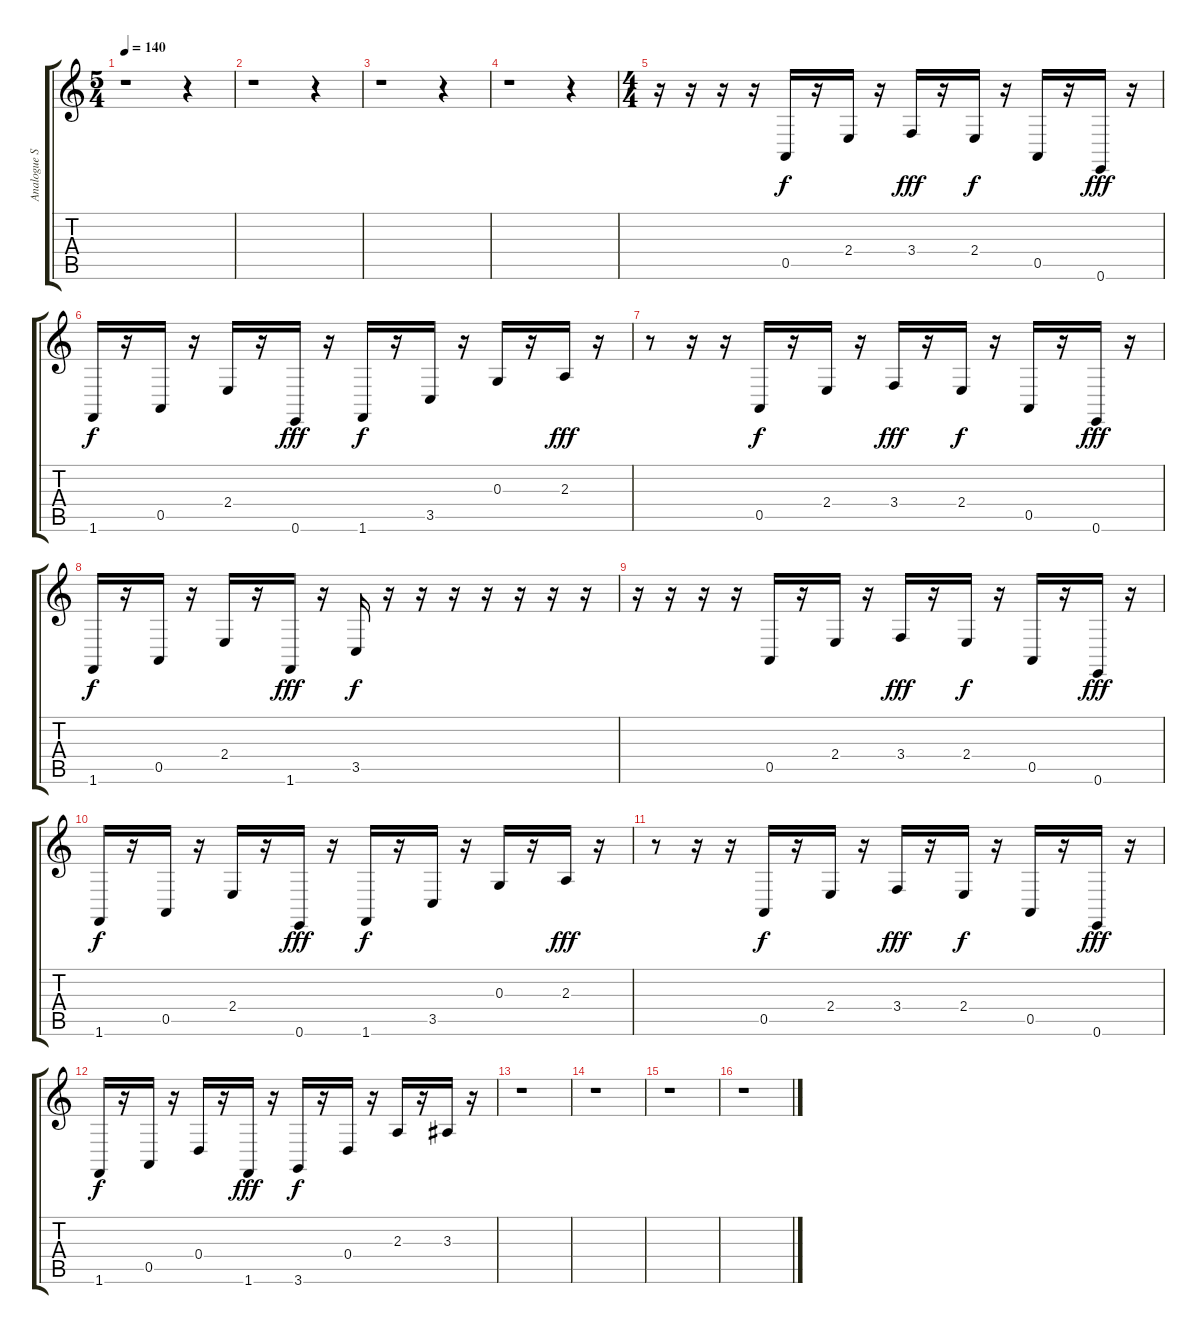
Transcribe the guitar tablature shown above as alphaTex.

\track ("Analogue Synth" "Analogue S") {instrument lead1square}
\staff {score tabs}
\tuning (E4 B3 G3 D3 A2 E2) {hide}
\ts (5 4)
\tempo 140
\clef g2
\ks c
r.1{dy f} r.4 |
r.1 r.4 |
r.1 r.4 |
r.1 r.4 |
\ts (4 4)
r.16 r.16 r.16 r.16 0.5.16 r.16 2.4.16 r.16 3.4.16{dy fff} r.16 2.4.16{dy f} r.16 0.5.16 r.16 0.6.16{dy fff} r.16 |
1.6.16{dy f} r.16 0.5.16 r.16 2.4.16 r.16 0.6.16{dy fff} r.16 1.6.16{dy f} r.16 3.5.16 r.16 0.3.16 r.16 2.3.16{dy fff} r.16 |
r.8 r.16 r.16 0.5.16{dy f} r.16 2.4.16 r.16 3.4.16{dy fff} r.16 2.4.16{dy f} r.16 0.5.16 r.16 0.6.16{dy fff} r.16 |
1.6.16{dy f} r.16 0.5.16 r.16 2.4.16 r.16 1.6.16{dy fff} r.16 3.5.16{dy f} r.16 r.16 r.16 r.16 r.16 r.16 r.16 |
r.16 r.16 r.16 r.16 0.5.16 r.16 2.4.16 r.16 3.4.16{dy fff} r.16 2.4.16{dy f} r.16 0.5.16 r.16 0.6.16{dy fff} r.16 |
1.6.16{dy f} r.16 0.5.16 r.16 2.4.16 r.16 0.6.16{dy fff} r.16 1.6.16{dy f} r.16 3.5.16 r.16 0.3.16 r.16 2.3.16{dy fff} r.16 |
r.8 r.16 r.16 0.5.16{dy f} r.16 2.4.16 r.16 3.4.16{dy fff} r.16 2.4.16{dy f} r.16 0.5.16 r.16 0.6.16{dy fff} r.16 |
1.6.16{dy f} r.16 0.5.16 r.16 0.4.16 r.16 1.6.16{dy fff} r.16 3.6.16{dy f} r.16 0.4.16 r.16 2.3.16 r.16 3.3.16 r.16 |
r.1 |
r.1 |
r.1 |
r.1
